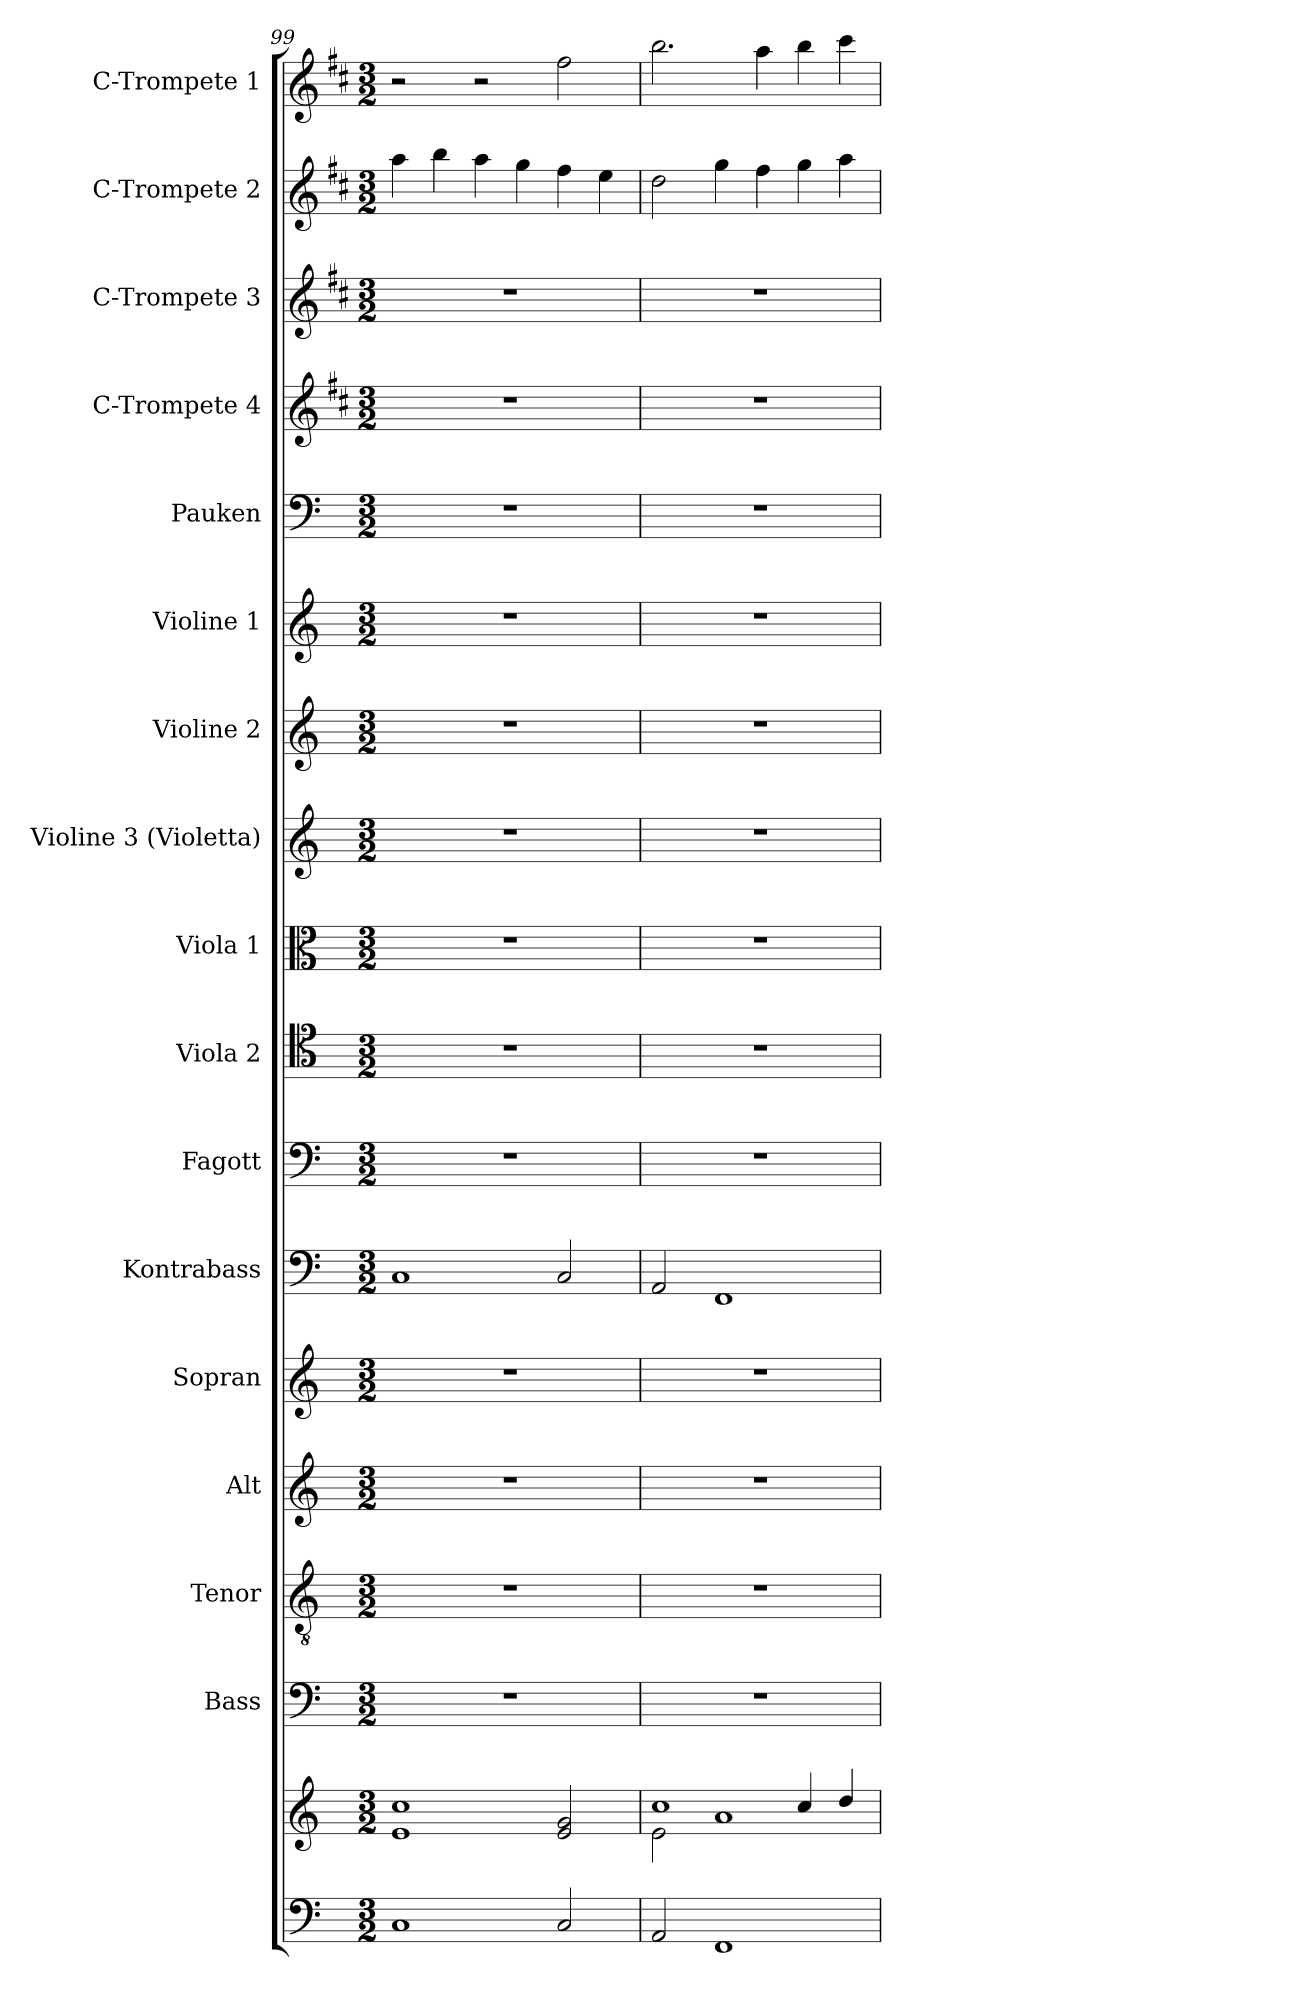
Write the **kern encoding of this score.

**kern	**kern	**kern	**kern	**kern	**kern	**kern	**kern	**kern	**kern	**kern	**kern	**kern	**kern	**kern	**kern	**kern	**kern
*part17	*part17	*part16	*part15	*part14	*part13	*part12	*part11	*part10	*part9	*part8	*part7	*part6	*part5	*part4	*part3	*part2	*part1
*staff18	*staff17	*staff16	*staff15	*staff14	*staff13	*staff12	*staff11	*staff10	*staff9	*staff8	*staff7	*staff6	*staff5	*staff4	*staff3	*staff2	*staff1
*	*	*I"Bass	*I"Tenor	*I"Alt	*I"Sopran	*I"Kontrabass	*I"Fagott	*I"Viola 2	*I"Viola 1	*I"Violine 3 (Violetta)	*I"Violine 2	*I"Violine 1	*I"Pauken	*I"C-Trompete 4	*I"C-Trompete 3	*I"C-Trompete 2	*I"C-Trompete 1
*	*	*I'B.	*I'T.	*I'A.	*I'S.	*I'Kb.	*I'Fg.	*I'Vla. 2	*I'Vla. 1	*I'Vl. 3	*I'Vl. 2	*I'Vl. 1	*I'Pk.	*I'C Trp. 4	*I'C Trp. 3	*I'C Trp. 2	*I'C Trp. 1
*clefF4	*clefG2	*clefF4	*clefGv2	*clefG2	*clefG2	*clefF4	*clefF4	*clefC4	*clefC3	*clefG2	*clefG2	*clefG2	*clefF4	*clefG2	*clefG2	*clefG2	*clefG2
*	*	*	*	*	*	*ITrd7c12	*	*	*	*	*	*	*	*ITrd1c2	*ITrd1c2	*ITrd1c2	*ITrd1c2
*k[]	*k[]	*k[]	*k[]	*k[]	*k[]	*k[]	*k[]	*k[]	*k[]	*k[]	*k[]	*k[]	*k[]	*k[]	*k[]	*k[]	*k[]
*C:	*C:	*C:	*C:	*C:	*C:	*C:	*C:	*C:	*C:	*C:	*C:	*C:	*C:	*C:	*C:	*C:	*C:
*M3/2	*M3/2	*M3/2	*M3/2	*M3/2	*M3/2	*M3/2	*M3/2	*M3/2	*M3/2	*M3/2	*M3/2	*M3/2	*M3/2	*M3/2	*M3/2	*M3/2	*M3/2
=99	=99	=99	=99	=99	=99	=99	=99	=99	=99	=99	=99	=99	=99	=99	=99	=99	=99
1C	1e 1cc	1.r	1.r	1.r	1.r	1CC	1.r	1.r	1.r	1.r	1.r	1.r	1.r	1.r	1.r	4gg\	2r
.	.	.	.	.	.	.	.	.	.	.	.	.	.	.	.	4aa\	.
.	.	.	.	.	.	.	.	.	.	.	.	.	.	.	.	4gg\	2r
.	.	.	.	.	.	.	.	.	.	.	.	.	.	.	.	4ff\	.
2C/	2e/ 2g/	.	.	.	.	2CC/	.	.	.	.	.	.	.	.	.	4ee\	2ee\
.	.	.	.	.	.	.	.	.	.	.	.	.	.	.	.	4dd\	.
=100	=100	=100	=100	=100	=100	=100	=100	=100	=100	=100	=100	=100	=100	=100	=100	=100	=100
*	*^	*	*	*	*	*	*	*	*	*	*	*	*	*	*	*	*
2AA/	1cc	2e\	1.r	1.r	1.r	1.r	2AAA/	1.r	1.r	1.r	1.r	1.r	1.r	1.r	1.r	1.r	2cc\	2.aa\
1FF	.	1a	.	.	.	.	1FFF	.	.	.	.	.	.	.	.	.	4ff\	.
.	.	.	.	.	.	.	.	.	.	.	.	.	.	.	.	.	4ee\	4gg\
.	4cc/	.	.	.	.	.	.	.	.	.	.	.	.	.	.	.	4ff\	4aa\
.	4dd/	.	.	.	.	.	.	.	.	.	.	.	.	.	.	.	4gg\	4bb\
*	*v	*v	*	*	*	*	*	*	*	*	*	*	*	*	*	*	*	*
=	=	=	=	=	=	=	=	=	=	=	=	=	=	=	=	=	=
*-	*-	*-	*-	*-	*-	*-	*-	*-	*-	*-	*-	*-	*-	*-	*-	*-	*-
